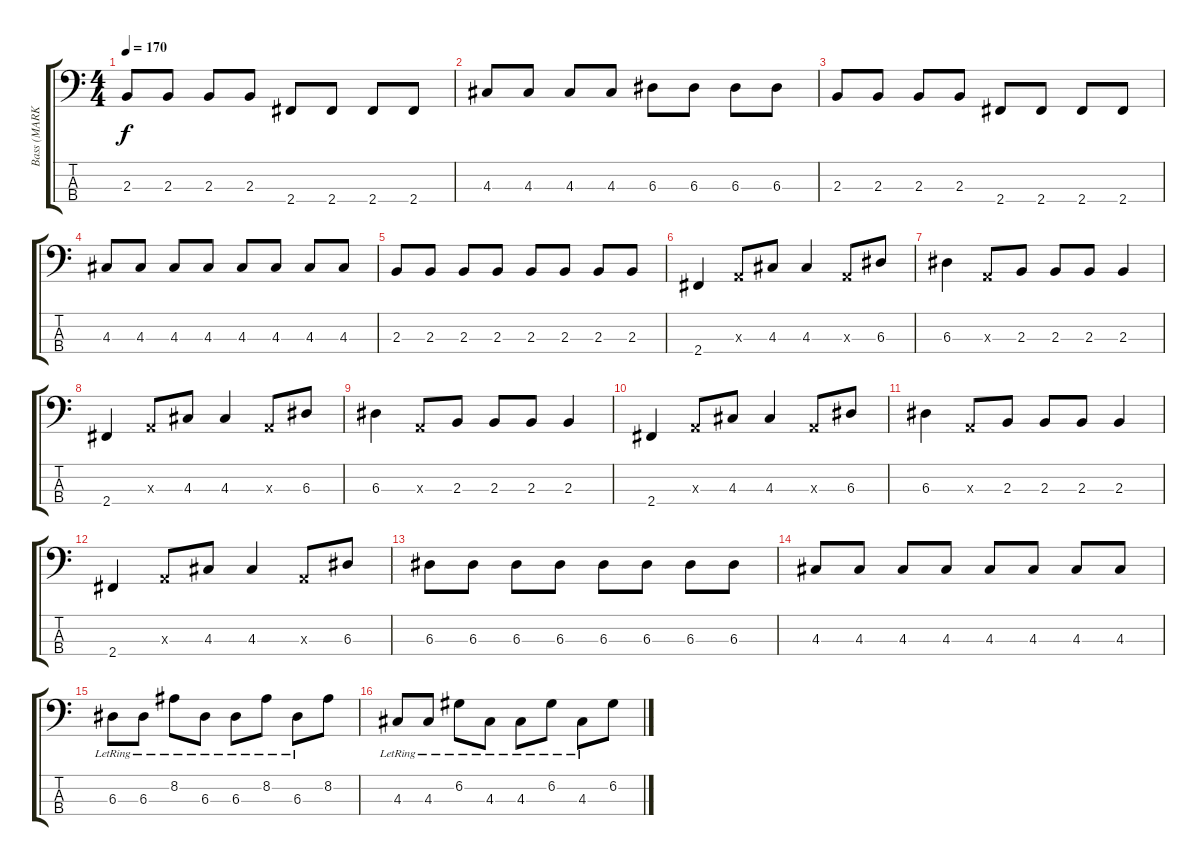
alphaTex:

\track ("Bass (MARK)" "Bass (MARK") {instrument electricbassfinger}
\staff {score tabs}
\tuning (G2 D2 A1 E1) {hide}
\ts (4 4)
\tempo 170
\clef f4
\ks c
2.3.8{dy f} 2.3.8 2.3.8 2.3.8 2.4.8 2.4.8 2.4.8 2.4.8 |
4.3.8 4.3.8 4.3.8 4.3.8 6.3.8 6.3.8 6.3.8 6.3.8 |
2.3.8 2.3.8 2.3.8 2.3.8 2.4.8 2.4.8 2.4.8 2.4.8 |
4.3.8 4.3.8 4.3.8 4.3.8 4.3.8 4.3.8 4.3.8 4.3.8 |
2.3.8 2.3.8 2.3.8 2.3.8 2.3.8 2.3.8 2.3.8 2.3.8 |
2.4.4 0.3{x}.8 4.3.8 4.3.4 0.3{x}.8 6.3.8 |
6.3.4 0.3{x}.8 2.3.8 2.3.8 2.3.8 2.3.4 |
2.4.4 0.3{x}.8 4.3.8 4.3.4 0.3{x}.8 6.3.8 |
6.3.4 0.3{x}.8 2.3.8 2.3.8 2.3.8 2.3.4 |
2.4.4 0.3{x}.8 4.3.8 4.3.4 0.3{x}.8 6.3.8 |
6.3.4 0.3{x}.8 2.3.8 2.3.8 2.3.8 2.3.4 |
2.4.4 0.3{x}.8 4.3.8 4.3.4 0.3{x}.8 6.3.8 |
6.3.8 6.3.8 6.3.8 6.3.8 6.3.8 6.3.8 6.3.8 6.3.8 |
4.3.8 4.3.8 4.3.8 4.3.8 4.3.8 4.3.8 4.3.8 4.3.8 |
6.3{lr}.8 6.3{lr}.8 8.2{lr}.8 6.3{lr}.8 6.3{lr}.8 8.2{lr}.8 6.3{lr}.8 8.2.8 |
4.3{lr}.8 4.3{lr}.8 6.2{lr}.8 4.3{lr}.8 4.3{lr}.8 6.2{lr}.8 4.3{lr}.8 6.2.8
